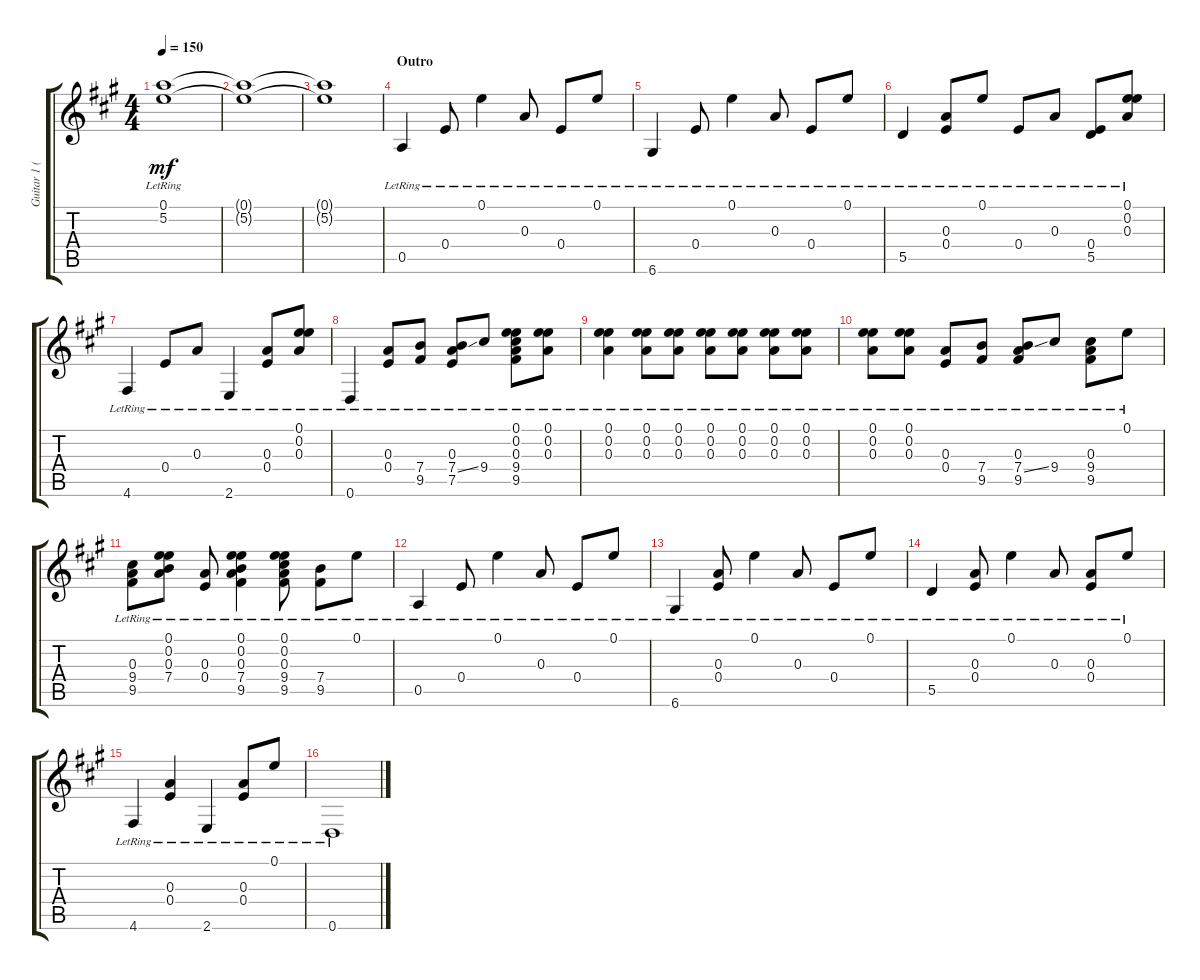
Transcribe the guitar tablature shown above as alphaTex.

\track ("Guitar 1 (DAEAEE)" "Guitar 1 (") {instrument acousticguitarsteel}
\staff {score tabs}
\tuning (E4 E4 A3 E3 A2 D2) {hide}
\ts (4 4)
\tempo 150
\clef g2
\ks a
(0.1{lr} 5.2{lr}).1{dy mf} |
(0.1{t} 5.2{t}).1 |
(0.1{t} 5.2{t}).1 |
\section ("" "Outro")
0.5{lr}.4{volume 10} 0.4{lr}.8 0.1{lr}.4 0.3{lr}.8 0.4{lr}.8 0.1{lr}.8 |
6.6{lr}.4 0.4{lr}.8 0.1{lr}.4 0.3{lr}.8 0.4{lr}.8 0.1{lr}.8 |
5.5{lr}.4 (0.3{lr} 0.4{lr}).8 0.1{lr}.8 0.4{lr}.8 0.3{lr}.8 (0.4{lr} 5.5{lr}).8 (0.1{lr} 0.2{lr} 0.3{lr}).8 |
4.6{lr}.4 0.4{lr}.8 0.3{lr}.8 2.6{lr}.4 (0.3{lr} 0.4{lr}).8 (0.1{lr} 0.2{lr} 0.3{lr}).8 |
0.6{lr}.4 (0.3{lr} 0.4{lr}).8 (7.4{lr} 9.5{lr}).8 (0.3{lr} 7.4{ss} 7.5{lr}).8 9.4{lr}.8 (0.1{lr} 0.2{lr} 0.3{lr} 9.4{lr} 9.5{lr}).8 (0.1{lr} 0.2{lr} 0.3{lr}).8 |
(0.1{lr} 0.2{lr} 0.3{lr}).4 (0.1{lr} 0.2{lr} 0.3{lr}).8 (0.1{lr} 0.2{lr} 0.3{lr}).8 (0.1{lr} 0.2{lr} 0.3{lr}).8 (0.1{lr} 0.2{lr} 0.3{lr}).8 (0.1{lr} 0.2{lr} 0.3{lr}).8 (0.1{lr} 0.2{lr} 0.3{lr}).8 |
(0.1{lr} 0.2{lr} 0.3{lr}).8 (0.1{lr} 0.2{lr} 0.3{lr}).8 (0.3{lr} 0.4{lr}).8 (7.4{lr} 9.5).8 (0.3{lr} 7.4{ss} 9.5{lr}).8 9.4{lr}.8 (0.3{lr} 9.4{lr} 9.5{lr}).8 0.1{lr}.8 |
(0.3{lr} 9.4{lr} 9.5{lr}).8 (0.1{lr} 0.2{lr} 0.3{lr} 7.4{lr}).8 (0.3{lr} 0.4{lr}).8 (0.1{lr} 0.2{lr} 0.3{lr} 7.4{lr} 9.5{lr}).4 (0.1{lr} 0.2{lr} 0.3{lr} 9.4{lr} 9.5{lr}).8 (7.4{lr} 9.5{lr}).8 0.1{lr}.8 |
0.5{lr}.4 0.4{lr}.8 0.1{lr}.4 0.3{lr}.8 0.4{lr}.8 0.1{lr}.8 |
6.6{lr}.4 (0.3{lr} 0.4{lr}).8 0.1{lr}.4 0.3{lr}.8 0.4{lr}.8 0.1{lr}.8 |
5.5{lr}.4 (0.3{lr} 0.4{lr}).8 0.1{lr}.4 0.3{lr}.8 (0.3{lr} 0.4{lr}).8 0.1{lr}.8 |
4.6{lr}.4 (0.3{lr} 0.4{lr}).4 2.6{lr}.4 (0.3{lr} 0.4{lr}).8 0.1{lr}.8 |
0.6{lr}.1
